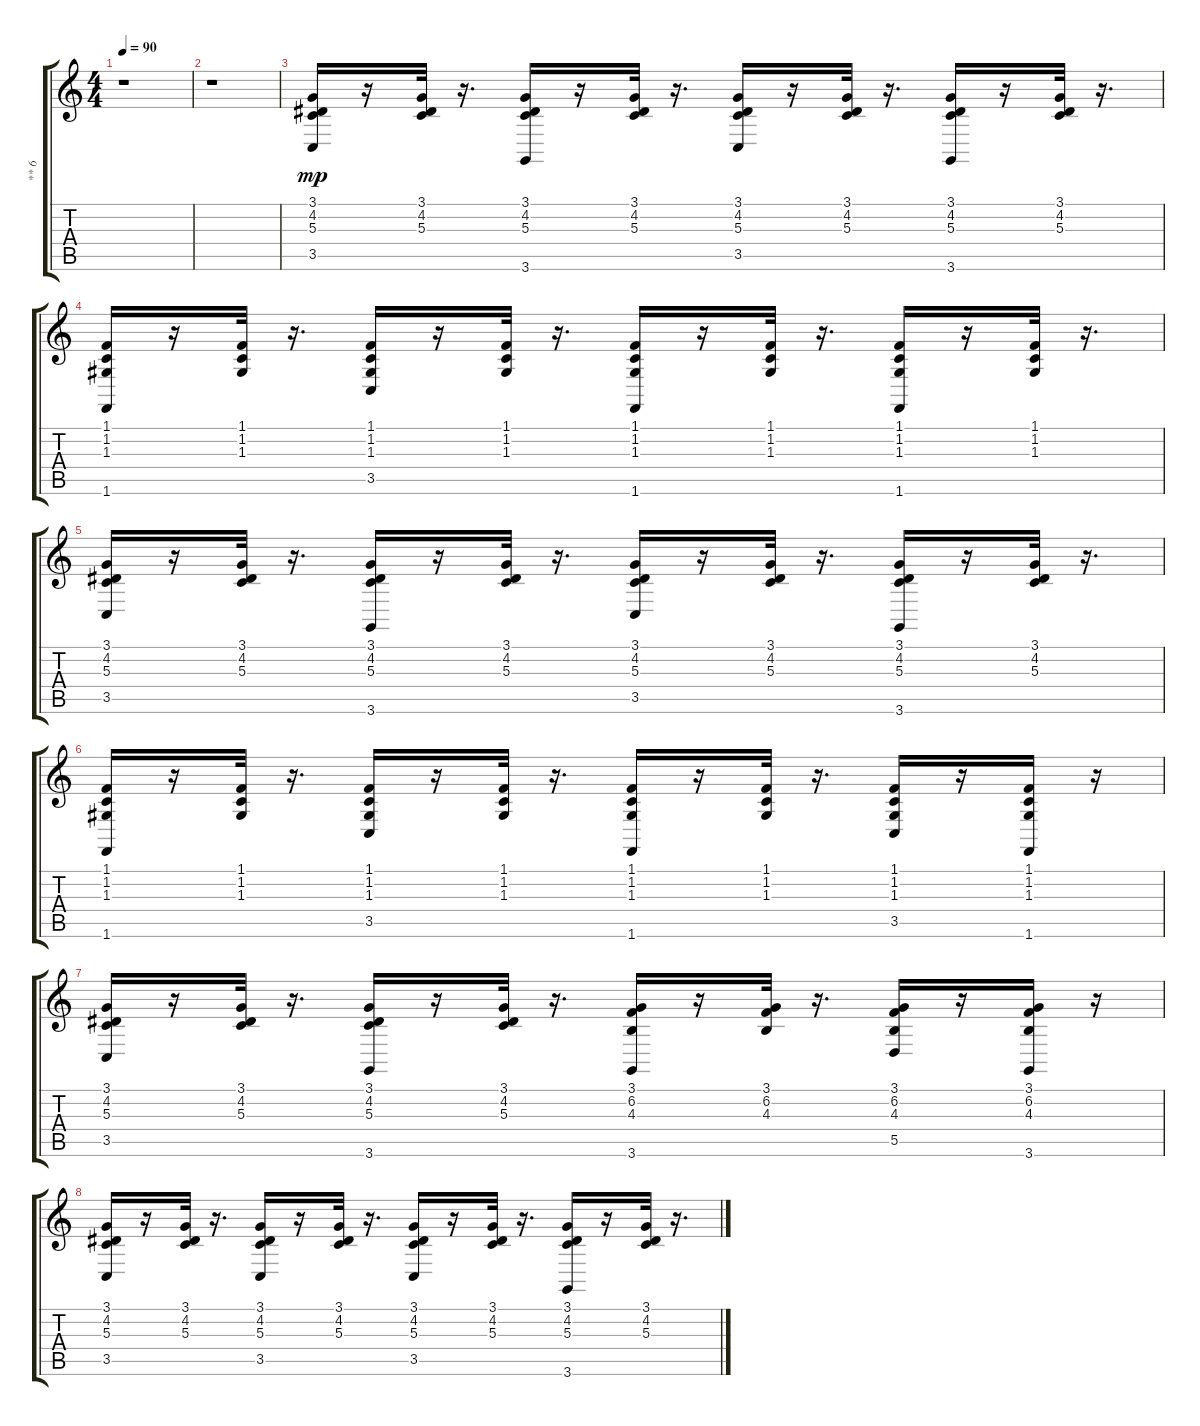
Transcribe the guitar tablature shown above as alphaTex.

\track ("** 6" "** 6") {instrument honkytonkpiano}
\staff {score tabs}
\tuning (E4 B3 G3 D3 A2 E2) {hide}
\ts (4 4)
\tempo 90
\clef g2
\ks c
r.1{dy mp} |
r.1 |
(3.1 4.2 5.3 3.5).16 r.16 (3.1 4.2 5.3).32 r.16{d} (3.1 4.2 5.3 3.6).16 r.16 (3.1 4.2 5.3).32 r.16{d} (3.1 4.2 5.3 3.5).16 r.16 (3.1 4.2 5.3).32 r.16{d} (3.1 4.2 5.3 3.6).16 r.16 (3.1 4.2 5.3).32 r.16{d} |
(1.1 1.2 1.3 1.6).16 r.16 (1.1 1.2 1.3).32 r.16{d} (1.1 1.2 1.3 3.5).16 r.16 (1.1 1.2 1.3).32 r.16{d} (1.1 1.2 1.3 1.6).16 r.16 (1.1 1.2 1.3).32 r.16{d} (1.1 1.2 1.3 1.6).16 r.16 (1.1 1.2 1.3).32 r.16{d} |
(3.1 4.2 5.3 3.5).16 r.16 (3.1 4.2 5.3).32 r.16{d} (3.1 4.2 5.3 3.6).16 r.16 (3.1 4.2 5.3).32 r.16{d} (3.1 4.2 5.3 3.5).16 r.16 (3.1 4.2 5.3).32 r.16{d} (3.1 4.2 5.3 3.6).16 r.16 (3.1 4.2 5.3).32 r.16{d} |
(1.1 1.2 1.3 1.6).16 r.16 (1.1 1.2 1.3).32 r.16{d} (1.1 1.2 1.3 3.5).16 r.16 (1.1 1.2 1.3).32 r.16{d} (1.1 1.2 1.3 1.6).16 r.16 (1.1 1.2 1.3).32 r.16{d} (1.1 1.2 1.3 3.5).16 r.16 (1.1 1.2 1.3 1.6).16 r.16 |
(3.1 4.2 5.3 3.5).16 r.16 (3.1 4.2 5.3).32 r.16{d} (3.1 4.2 5.3 3.6).16 r.16 (3.1 4.2 5.3).32 r.16{d} (3.1 6.2 4.3 3.6).16 r.16 (3.1 6.2 4.3).32 r.16{d} (3.1 6.2 4.3 5.5).16 r.16 (3.1 6.2 4.3 3.6).16 r.16 |
(3.1 4.2 5.3 3.5).16 r.16 (3.1 4.2 5.3).32 r.16{d} (3.1 4.2 5.3 3.5).16 r.16 (3.1 4.2 5.3).32 r.16{d} (3.1 4.2 5.3 3.5).16 r.16 (3.1 4.2 5.3).32 r.16{d} (3.1 4.2 5.3 3.6).16 r.16 (3.1 4.2 5.3).32 r.16{d}
